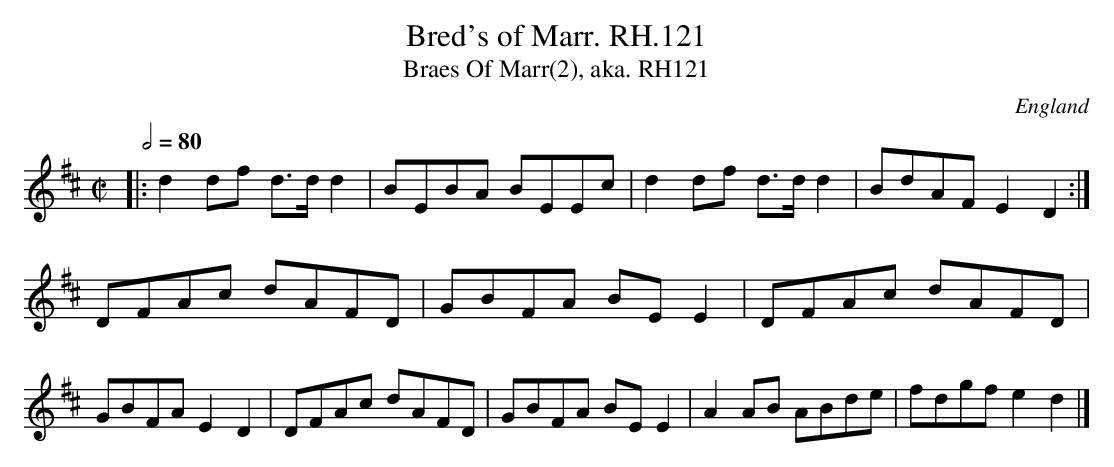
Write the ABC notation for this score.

X:1
T:Bred's of Marr. RH.121
T:Braes Of Marr(2), aka. RH121
L:1/8
M:C|
O:England
Q:1/2=80
K:D
|:d2df d>dd2|BEBA BEEc|d2df d>dd2|BdAF E2D2:|!
DFAc dAFD|GBFA BEE2|DFAc dAFD|GBFA E2D2|
DFAc dAFD|GBFA BEE2|A2AB ABde|fdgf e2d2|]
